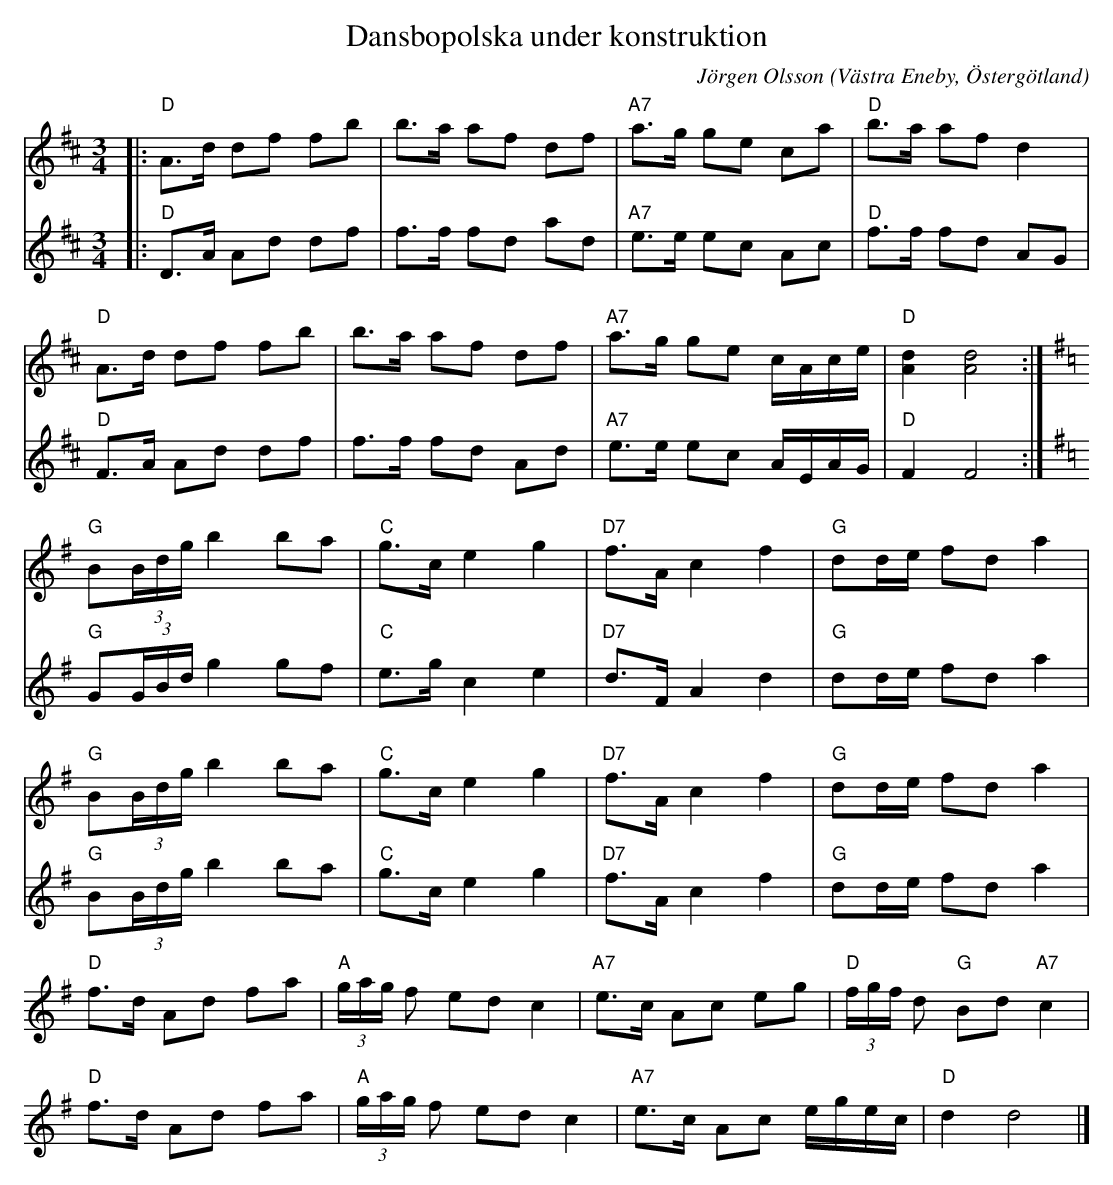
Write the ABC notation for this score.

X:1
T:Dansbopolska under konstruktion
C:Jörgen Olsson
O:Västra Eneby, Östergötland
M:3/4
L:1/8
K:D
V:1
|:"D"A>d df fb|b>a af df|"A7"a>g ge ca|"D"b>a af d2|
"D"A>d df fb|b>a af df|"A7"a>g ge c/A/c/e/|"D"[dA]2 [dA]4:|
[K:G]"G"B(3B/d/g/ b2 ba|"C"g>c e2 g2|"D7"f>A c2 f2|"G" dd/e/ fd a2|
"G"B(3B/d/g/ b2 ba|"C"g>c e2 g2|"D7"f>A c2 f2|"G" dd/e/ fd a2|
"D"f>d Ad fa|"A"(3g/a/g/ f ed c2|"A7"e>c Ac eg|"D"(3f/g/f/ d "G"Bd "A7"c2|
"D"f>d Ad fa|"A"(3g/a/g/ f ed c2|"A7"e>c Ac e/g/e/c/|"D"d2 d4 |]
V:2
|:"D"D>A Ad df|f>f fd ad|"A7"e>e ec Ac|"D"f>f fd AG|
"D"F>A Ad df|f>f fd Ad|"A7"e>e ec A/E/A/G/|"D"F2 F4:|
[K:G]"G"G(3G/B/d/ g2 gf|"C"e>g c2 e2|"D7"d>F A2 d2|"G" dd/e/ fd a2|
"G"B(3B/d/g/ b2 ba|"C"g>c e2 g2|"D7"f>A c2 f2|"G" dd/e/ fd a2|
